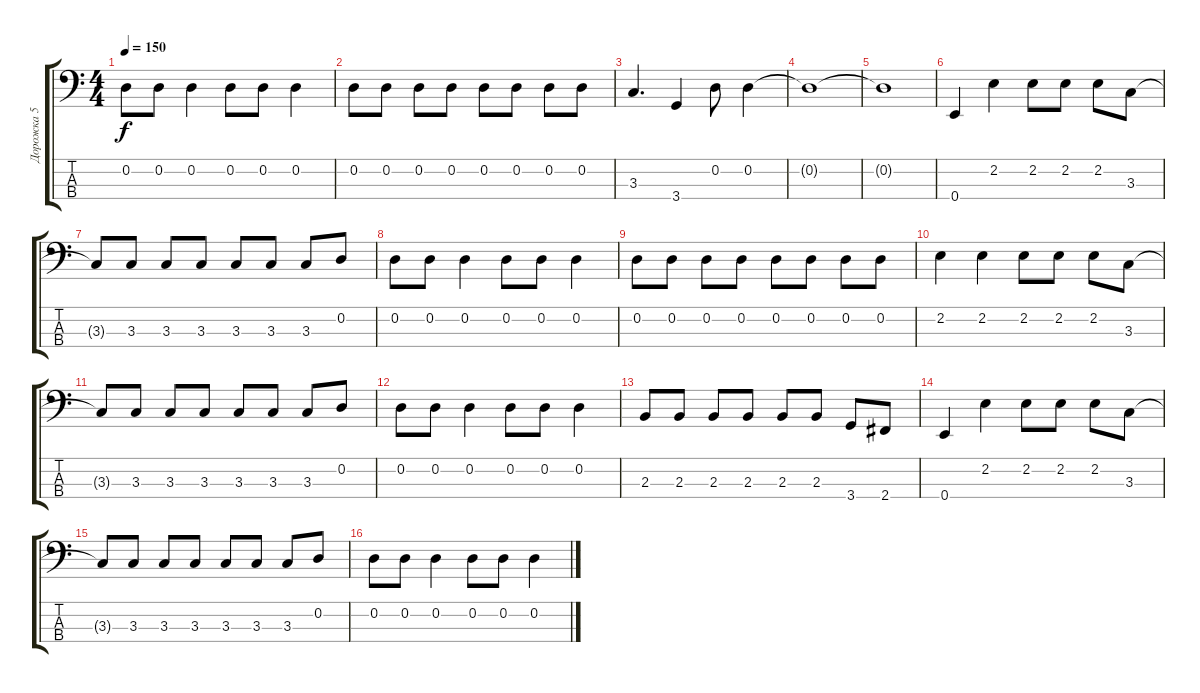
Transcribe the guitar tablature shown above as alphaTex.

\track ("Дорожка 5" "Дорожка 5") {instrument electricbassfinger}
\staff {score tabs}
\tuning (G2 D2 A1 E1) {hide}
\ts (4 4)
\tempo 150
\clef f4
\ks c
0.2.8{dy f} 0.2.8 0.2.4 0.2.8 0.2.8 0.2.4 |
0.2.8 0.2.8 0.2.8 0.2.8 0.2.8 0.2.8 0.2.8 0.2.8 |
3.3.4{d} 3.4.4 0.2.8 0.2.4 |
0.2{t}.1 |
0.2{t}.1 |
0.4.4 2.2.4 2.2.8 2.2.8 2.2.8 3.3.8 |
3.3{t}.8 3.3.8 3.3.8 3.3.8 3.3.8 3.3.8 3.3.8 0.2.8 |
0.2.8 0.2.8 0.2.4 0.2.8 0.2.8 0.2.4 |
0.2.8 0.2.8 0.2.8 0.2.8 0.2.8 0.2.8 0.2.8 0.2.8 |
2.2.4 2.2.4 2.2.8 2.2.8 2.2.8 3.3.8 |
3.3{t}.8 3.3.8 3.3.8 3.3.8 3.3.8 3.3.8 3.3.8 0.2.8 |
0.2.8 0.2.8 0.2.4 0.2.8 0.2.8 0.2.4 |
2.3.8 2.3.8 2.3.8 2.3.8 2.3.8 2.3.8 3.4.8 2.4.8 |
0.4.4 2.2.4 2.2.8 2.2.8 2.2.8 3.3.8 |
3.3{t}.8 3.3.8 3.3.8 3.3.8 3.3.8 3.3.8 3.3.8 0.2.8 |
0.2.8 0.2.8 0.2.4 0.2.8 0.2.8 0.2.4
